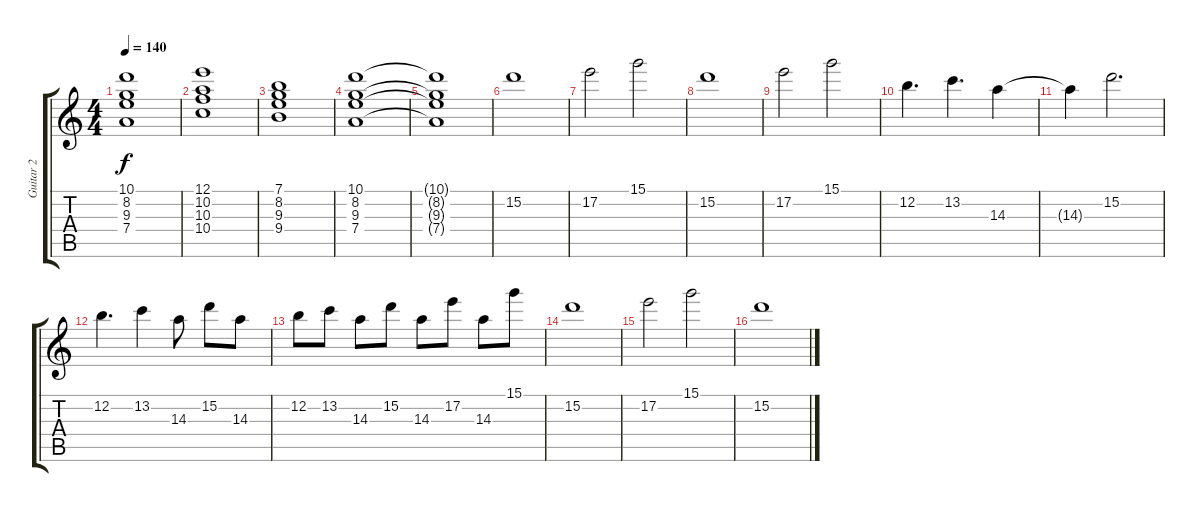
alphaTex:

\track ("Guitar 2" "Guitar 2") {instrument distortionguitar}
\staff {score tabs}
\tuning (E4 B3 G3 D3 A2 D2) {hide}
\ts (4 4)
\tempo 140
\clef g2
\ks c
(10.1{t} 8.2{t} 9.3{t} 7.4{t}).1{dy f} |
(12.1 10.2 10.3 10.4).1{instrument electricguitarjazz} |
(7.1 8.2 9.3 9.4).1 |
(10.1 8.2 9.3 7.4).1 |
(10.1{t} 8.2{t} 9.3{t} 7.4{t}).1 |
15.2.1{instrument distortionguitar} |
17.2.2 15.1.2 |
15.2.1{instrument distortionguitar} |
17.2.2 15.1.2 |
12.2.4{d} 13.2.4{d} 14.3.4 |
14.3{t}.4 15.2.2{d} |
12.2.4{d} 13.2.4 14.3.8 15.2.8 14.3.8 |
12.2.8 13.2.8 14.3.8 15.2.8 14.3.8 17.2.8 14.3.8 15.1.8 |
15.2.1{instrument distortionguitar} |
17.2.2 15.1.2 |
15.2.1{instrument distortionguitar}
